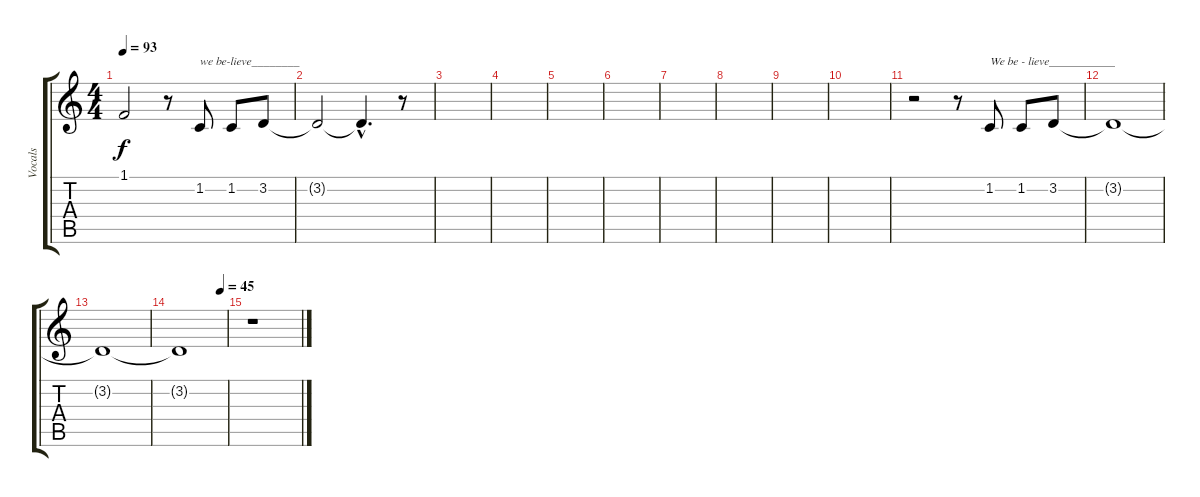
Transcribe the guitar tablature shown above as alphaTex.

\track ("Vocals" "Vocals") {instrument trumpet}
\staff {score tabs}
\tuning (E4 B3 G3 D3 A2 E2) {hide}
\ts (4 4)
\tempo 93
\clef g2
\ks c
1.1{t}.2{dy f} r.8 1.2.8{txt "we be-lieve________"} 1.2.8 3.2.8 |
3.2{t}.2 3.2{hac t}.4{d} r.8 |
|
|
|
|
|
|
|
|
r.2 r.8 1.2.8{txt "We be - lieve___________"} 1.2.8 3.2.8 |
3.2{t}.1 |
3.2{t}.1 |
\tempo (45 0.875)
3.2{t}.1 |
r.1
